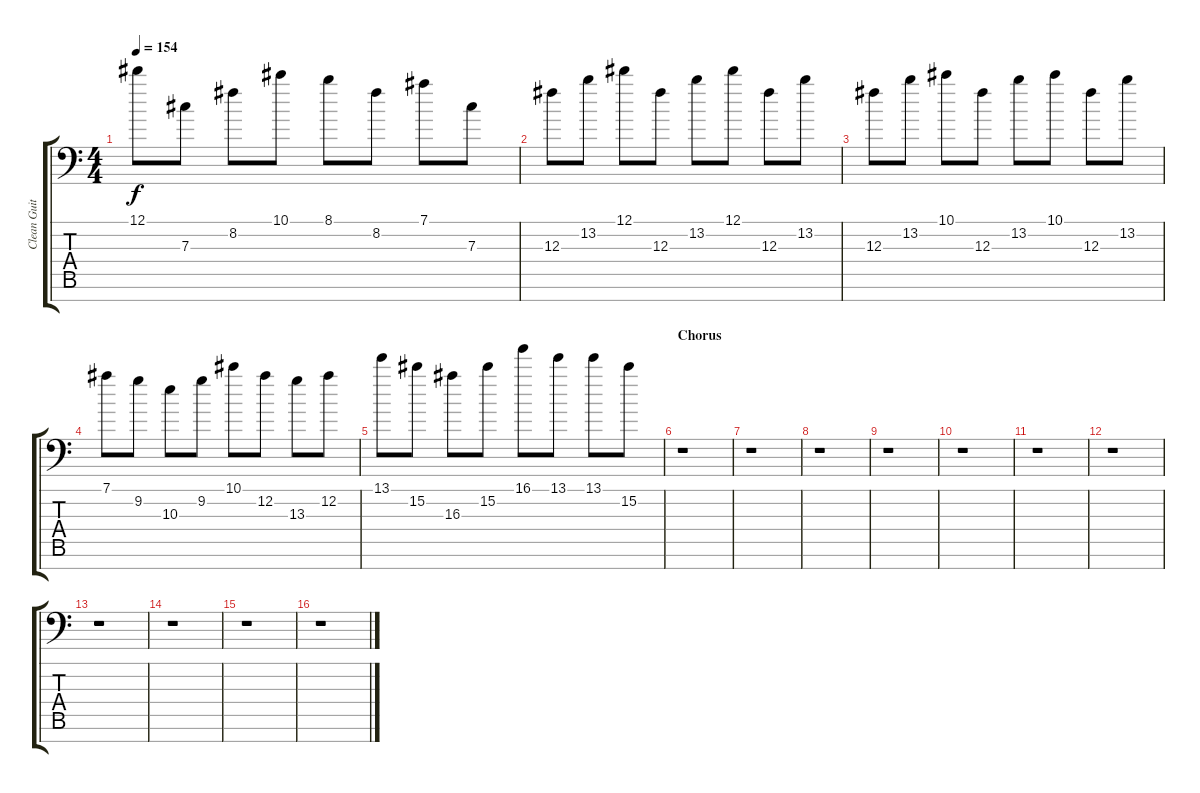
\track ("Clean Guitar" "Clean Guit") {instrument electricguitarclean}
\staff {score tabs}
\tuning (Eb4 Bb3 Gb3 Db3 Ab2 Eb2 Ab1) {hide}
\ts (4 4)
\tempo 154
\clef f4
\ks c
12.1.8{dy f} 7.3.8 8.2.8 10.1.8 8.1.8 8.2.8 7.1.8 7.3.8 |
12.3.8 13.2.8 12.1.8 12.3.8 13.2.8 12.1.8 12.3.8 13.2.8 |
12.3.8 13.2.8 10.1.8 12.3.8 13.2.8 10.1.8 12.3.8 13.2.8 |
7.1.8 9.2.8 10.3.8 9.2.8 10.1.8 12.2.8 13.3.8 12.2.8 |
13.1.8 15.2.8 16.3.8 15.2.8 16.1.8 13.1.8 13.1.8 15.2.8 |
\section ("" "Chorus")
r.1 |
r.1 |
r.1 |
r.1 |
r.1 |
r.1 |
r.1 |
r.1 |
r.1 |
r.1 |
r.1
